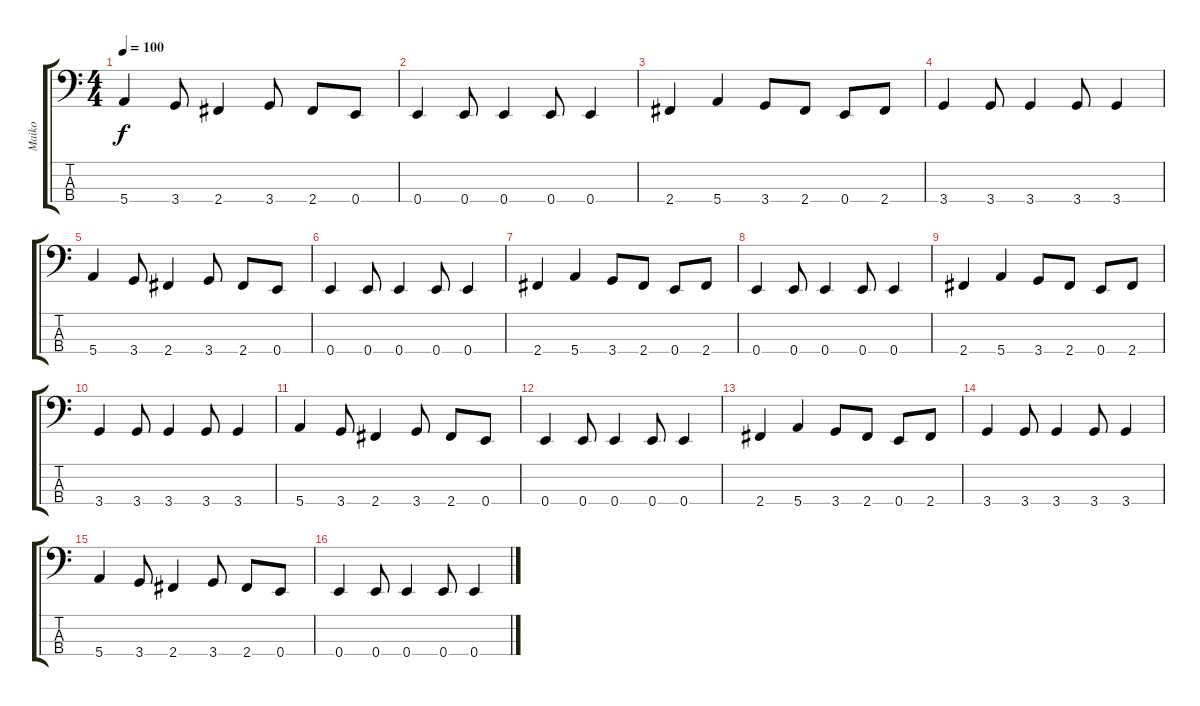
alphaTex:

\track ("Maiko" "Maiko") {instrument electricbassfinger}
\staff {score tabs}
\tuning (G2 D2 A1 E1) {hide}
\ts (4 4)
\tempo 100
\clef f4
\ks c
5.4.4{dy f} 3.4.8 2.4.4 3.4.8 2.4.8 0.4.8 |
0.4.4 0.4.8 0.4.4 0.4.8 0.4.4 |
2.4.4 5.4.4 3.4.8 2.4.8 0.4.8 2.4.8 |
3.4.4 3.4.8 3.4.4 3.4.8 3.4.4 |
5.4.4 3.4.8 2.4.4 3.4.8 2.4.8 0.4.8 |
0.4.4 0.4.8 0.4.4 0.4.8 0.4.4 |
2.4.4 5.4.4 3.4.8 2.4.8 0.4.8 2.4.8 |
0.4.4 0.4.8 0.4.4 0.4.8 0.4.4 |
2.4.4 5.4.4 3.4.8 2.4.8 0.4.8 2.4.8 |
3.4.4 3.4.8 3.4.4 3.4.8 3.4.4 |
5.4.4 3.4.8 2.4.4 3.4.8 2.4.8 0.4.8 |
0.4.4 0.4.8 0.4.4 0.4.8 0.4.4 |
2.4.4 5.4.4 3.4.8 2.4.8 0.4.8 2.4.8 |
3.4.4 3.4.8 3.4.4 3.4.8 3.4.4 |
5.4.4 3.4.8 2.4.4 3.4.8 2.4.8 0.4.8 |
0.4.4 0.4.8 0.4.4 0.4.8 0.4.4
